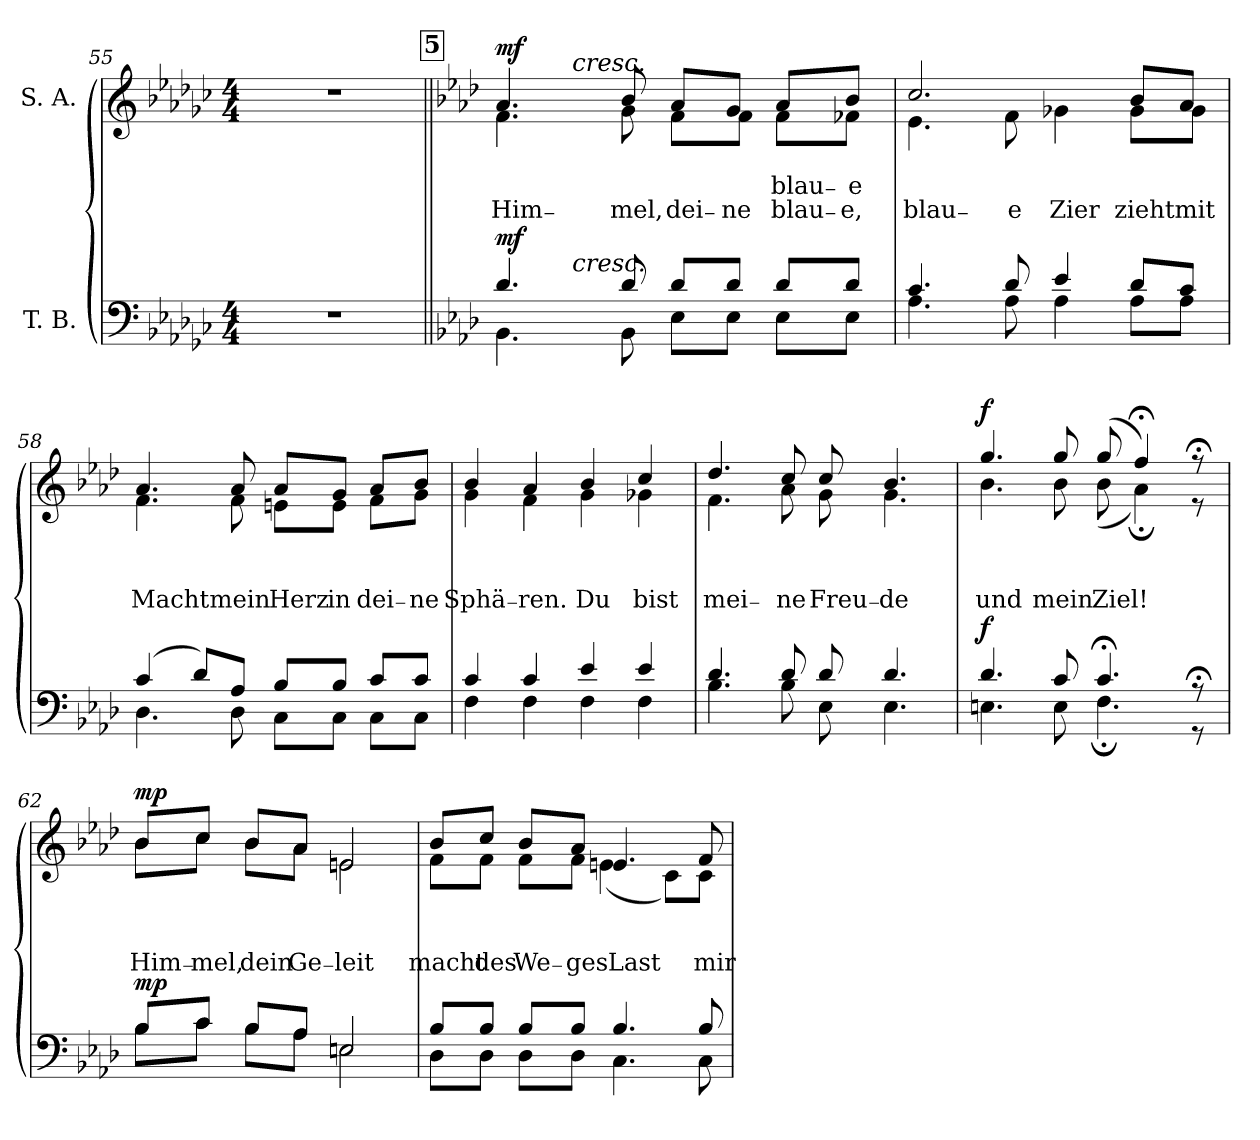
**kern	**dynam	**kern	**text	**text	**text	**dynam
*part2	*part2	*part1	*part1	*part1	*part1	*part1
*staff2	*staff2	*staff1	*staff1	*staff1	*staff1	*staff1
*I"T. B.	*	*I"S. A.	*	*	*	*
*clefF4	*	*clefG2	*	*	*	*
*k[b-e-a-d-g-c-]	*	*k[b-e-a-d-g-c-]	*	*	*	*
*e-:	*	*e-:	*	*	*	*
*M4/4	*	*M4/4	*	*	*	*
=55	=55	=55	=55	=55	=55	=55
1r	.	1r	.	.	.	.
!!LO:LB:g=z
!!LO:REH:place=s1:a:B:fs=10.5:t=5
=56||	=56||	=56||	=56||	=56||	=56||	=56||
*k[b-e-a-d-]	*	*k[b-e-a-d-]	*	*	*	*
*f:	*	*f:	*	*	*	*
*^	*	*	*	*	*	*
!	!	!LO:DY:a	!	!	!	!LO:LY:b	!LO:DY:a
*	*^	*	*^	*	*	*	*
*	*	*	*	*	*^	*	*	*	*
4.d-/	4.BB-\	4ryy	mf	4.a-/	4.f\	4ryy	.	.	Him₋	mf
!	!	!	!	!	!	!LO:TX:a:i:t=cresc.	!	!	!	!
!	!	!LO:TX:a:i:t=cresc.	!	!	!	!	!	!	!	!
.	.	2.ryy	.	.	.	2.ryy	.	.	.	.
!	!	!	!	!	!	!	!	!	!LO:LY:b	!
8d-/	8BB-\	.	.	8b-/	8g\	.	.	.	mel,	.
!	!	!	!	!	!	!	!	!	!LO:LY:b	!
8d-/L	8E-\L	.	.	8a-/L	8f\L	.	.	.	dei₋	.
!	!	!	!	!	!	!	!	!	!LO:LY:b	!
8d-/J	8E-\J	.	.	8g/J	8f\J	.	.	.	ne	.
!	!	!	!	!	!	!	!	!LO:LY:a	!LO:LY:b	!
8d-/L	8E-\L	.	.	8a-/L	8f\L	.	.	blau₋	blau₋	.
!	!	!	!	!	!	!	!	!LO:LY:a	!LO:LY:b	!
8d-/J	8E-\J	.	.	8b-/J	8f-X\J	.	.	e	e,	.
*	*v	*v	*	*	*	*	*	*	*	*
*	*	*	*v	*v	*v	*	*	*	*
=57	=57	=57	=57	=57	=57	=57	=57
*	*^	*	*^	*	*	*	*
*	*	*	*	*	*^	*	*	*	*
!	!	!	!	!	!	!	!	!LO:LY:a	!	!
*	*v	*v	*	*	*	*	*	*	*	*
*	*	*	*	*v	*v	*	*	*	*
*	*^	*	*	*^	*	*	*	*
!	!	!	!	!	!	!	!	!	!LO:LY:b	!
*	*v	*v	*	*	*	*	*	*	*	*
*	*	*	*	*v	*v	*	*	*	*
4.c/	4.A-\	.	2.cc/	4.e-\	.	.	blau₋	.
!	!	!	!	!	!	!	!LO:LY:b	!
8d-/	8A-\	.	.	8f\	.	.	e	.
!	!	!	!	!	!	!	!LO:LY:b	!
4e-/	4A-\	.	.	4g-X\	.	.	Zier	.
!	!	!	!	!	!	!	!LO:LY:b	!
8d-/L	8A-\L	.	8b-/L	8g-\L	.	.	zieht	.
!	!	!	!	!	!	!	!LO:LY:b	!
8c/J	8A-\J	.	8a-/J	8g-\J	.	.	mit	.
=58	=58	=58	=58	=58	=58	=58	=58	=58
!	!	!	!	!	!	!	!LO:LY:b	!
(4c/	4.D-\	.	4.a-/	4.f\	.	.	Macht	.
8d-/L)	.	.	.	.	.	.	.	.
!	!	!	!	!	!	!	!LO:LY:b	!
8A-/J	8D-\	.	8a-/	8f\	.	.	mein	.
!	!	!	!	!	!	!	!LO:LY:b	!
8B-/L	8C\L	.	8a-/L	8en\L	.	.	Herz	.
!	!	!	!	!	!	!	!LO:LY:b	!
8B-/J	8C\J	.	8g/J	8e\J	.	.	in	.
!	!	!	!	!	!	!	!LO:LY:b	!
8c/L	8C\L	.	8a-/L	8f\L	.	.	dei₋	.
!	!	!	!	!	!	!	!LO:LY:b	!
8c/J	8C\J	.	8b-/J	8g\J	.	.	ne	.
!!LO:LB:g=z	!!
=59	=59	=59	=59	=59	=59	=59	=59	=59
!	!	!	!	!	!	!	!LO:LY:b	!
4c/	4F\	.	4b-/	4g\	.	.	Sphä₋	.
!	!	!	!	!	!	!	!LO:LY:b	!
4c/	4F\	.	4a-/	4f\	.	.	ren.	.
!	!	!	!	!	!	!	!LO:LY:b	!
4e-/	4F\	.	4b-/	4g\	.	.	Du	.
!	!	!	!	!	!	!	!LO:LY:b	!
4e-/	4F\	.	4cc/	4g-X\	.	.	bist	.
=60	=60	=60	=60	=60	=60	=60	=60	=60
!	!	!	!	!	!	!	!LO:LY:b	!
4.d-/	4.B-\	.	4.dd-/	4.f\	.	.	mei₋	.
!	!	!	!	!	!	!	!LO:LY:b	!
8d-/	8B-\	.	8cc/	8a-\	.	.	ne	.
!	!	!	!	!	!	!	!LO:LY:b	!
8d-/	8E-\	.	8cc/	8g\	.	.	Freu₋	.
!	!	!	!	!	!	!	!LO:LY:b	!
4.d-/	4.E-\	.	4.b-/	4.g\	.	.	de	.
=61	=61	=61	=61	=61	=61	=61	=61	=61
!	!	!LO:DY:a	!	!	!	!	!LO:LY:b	!LO:DY:a
4.d-/	4.En\	f	4.gg/	4.b-\	.	.	und	f
!	!	!	!	!	!	!	!LO:LY:b	!
8c/	8E\	.	8gg/	8b-\	.	.	mein	.
!	!	!	!	!	!	!	!LO:LY:b	!
4.c;</	4.F;\	.	(8gg/	(<8b-\	.	.	Ziel!	.
.	.	.	4ff;</)	4a-;\)	.	.	.	.
8r;<A	8rGG	.	8r;<ff	8re	.	.	.	.
=62	=62	=62	=62	=62	=62	=62	=62	=62
!	!	!LO:DY:a	!	!	!	!	!LO:LY:b	!LO:DY:a
8B-/L	8B-\L	mp	8b-/L	8b-\L	.	.	Him₋	mp
!	!	!	!	!	!	!	!LO:LY:b	!
8c/J	8c\J	.	8cc/J	8cc\J	.	.	mel,	.
!	!	!	!	!	!	!	!LO:LY:b	!
8B-/L	8B-\L	.	8b-/L	8b-\L	.	.	dein	.
!	!	!	!	!	!	!	!LO:LY:b	!
8A-/J	8A-\J	.	8a-/J	8a-\J	.	.	Ge₋	.
!	!	!	!	!	!	!	!LO:LY:b	!
2En/	2E\	.	2en/	2e\	.	.	leit	.
!!LO:LB:g=z	!!
=63	=63	=63	=63	=63	=63	=63	=63	=63
!	!	!	!	!	!	!	!LO:LY:b	!
8B-/L	8D-\L	.	8b-/L	8f\L	.	.	macht	.
!	!	!	!	!	!	!	!LO:LY:b	!
8B-/J	8D-\J	.	8cc/J	8f\J	.	.	des	.
!	!	!	!	!	!	!	!LO:LY:b	!
8B-/L	8D-\L	.	8b-/L	8f\L	.	.	We₋	.
!	!	!	!	!	!	!	!LO:LY:b	!
8B-/J	8D-\J	.	8a-/J	8f\J	.	.	ges	.
!	!	!	!	!	!	!	!LO:LY:b	!
4.B-/	4.C\	.	4.en/	(<4e\	.	.	Last	.
.	.	.	.	8c\L)	.	.	.	.
!	!	!	!	!	!	!	!LO:LY:b	!
8B-/	8C\	.	8f/	8c\J	.	.	mir	.
*v	*v	*	*	*	*	*	*	*
*	*	*v	*v	*	*	*	*
=	=	=	=	=	=	=
*-	*-	*-	*-	*-	*-	*-
